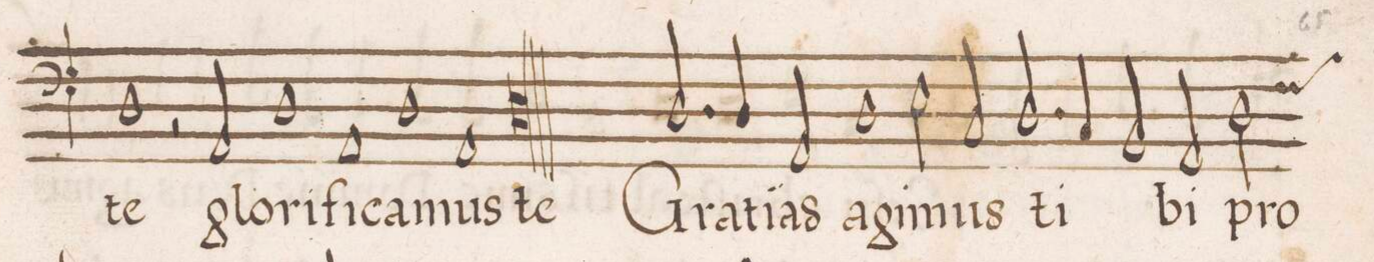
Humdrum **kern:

**kern	**text
*I"BASSVS	*
*clefF4	*
*k[]	*
*met(c|)	*
*M2/1	*
1D	te
=14-	=14-
2r	.
2AA/	glo-
1D	-ri-
=15-	=15-
1AA	-fi-
1D	-ca-
=16-	=16-
1AA	-mus-
1Dl	-te
=17||-	=17||-
2.D/	Gra-
4D/	-ti-
2AA/	-as
1D	a-
=18-	=18-
2E\	-gi-
2C/	-mus
2.D/	ti-
=19-	=19-
4C/	.
2BB/	.
2AA/	-bi
*custos:F	*
2D\	pro-
=20-	=20-
*-	*-
